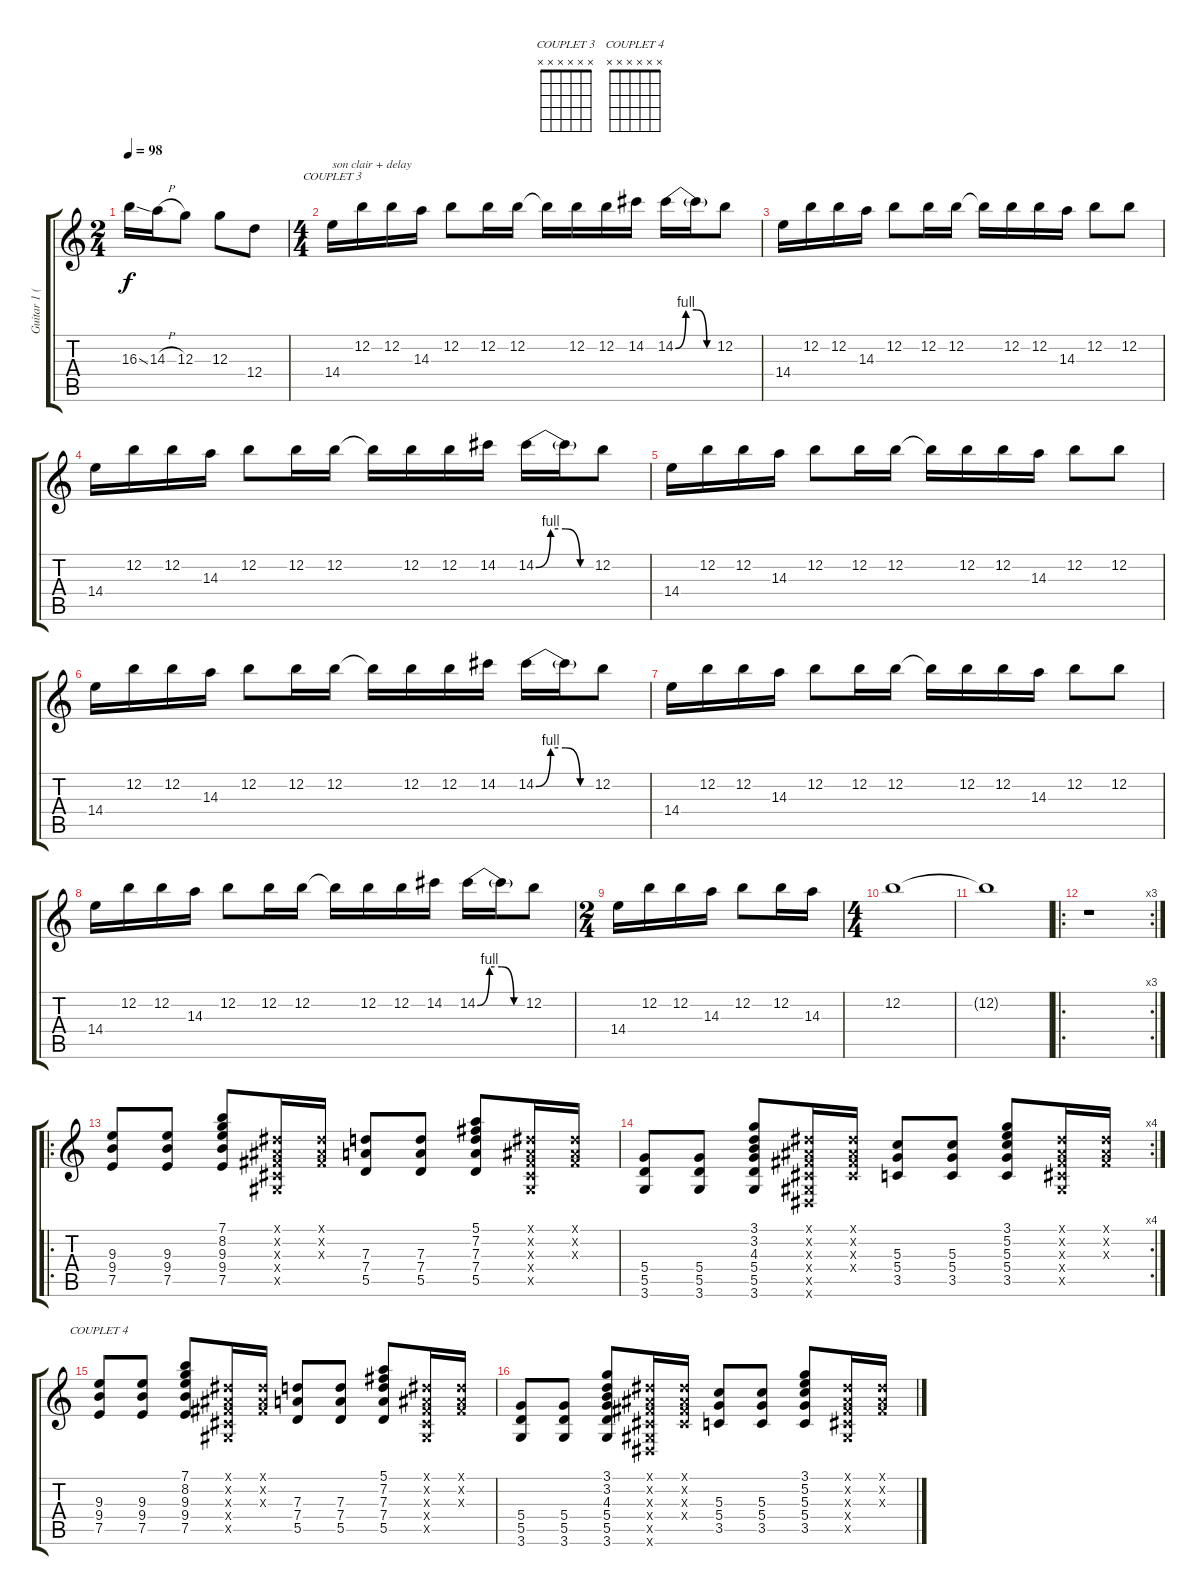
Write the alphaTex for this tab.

\track ("Guitar 1 (Disto)" "Guitar 1 (") {instrument distortionguitar}
\staff {score tabs}
\tuning (E4 B3 G3 D3 A2 E2) {hide}
\chord ("COUPLET 3" x x x x x x) {firstfret 0}
\chord ("COUPLET 4" x x x x x x) {firstfret 0}
\ts (2 4)
\tempo 98
\clef g2
\ks c
16.3{ss}.16{dy f} 14.3{h}.16 12.3.8 12.3.8 12.4.8 |
\ts (4 4)
14.4.16{ch "COUPLET 3" txt "son clair + delay"} 12.2.16 12.2.16 14.3.16 12.2.8 12.2.16 12.2.16 12.2{t}.16 12.2.16 12.2.16 14.2.16 14.2{be (custom 0 0 15 4 30 4 45 0 60 0)}.16 14.2{t}.16 12.2.8 |
14.4.16 12.2.16 12.2.16 14.3.16 12.2.8 12.2.16 12.2.16 12.2{t}.16 12.2.16 12.2.16 14.3.16 12.2.8 12.2.8 |
14.4.16 12.2.16 12.2.16 14.3.16 12.2.8 12.2.16 12.2.16 12.2{t}.16 12.2.16 12.2.16 14.2.16 14.2{be (custom 0 0 15 4 30 4 45 0 60 0)}.16 14.2{t}.16 12.2.8 |
14.4.16 12.2.16 12.2.16 14.3.16 12.2.8 12.2.16 12.2.16 12.2{t}.16 12.2.16 12.2.16 14.3.16 12.2.8 12.2.8 |
14.4.16 12.2.16 12.2.16 14.3.16 12.2.8 12.2.16 12.2.16 12.2{t}.16 12.2.16 12.2.16 14.2.16 14.2{be (custom 0 0 15 4 30 4 45 0 60 0)}.16 14.2{t}.16 12.2.8 |
14.4.16 12.2.16 12.2.16 14.3.16 12.2.8 12.2.16 12.2.16 12.2{t}.16 12.2.16 12.2.16 14.3.16 12.2.8 12.2.8 |
14.4.16 12.2.16 12.2.16 14.3.16 12.2.8 12.2.16 12.2.16 12.2{t}.16 12.2.16 12.2.16 14.2.16 14.2{be (custom 0 0 15 4 30 4 45 0 60 0)}.16 14.2{t}.16 12.2.8 |
\ts (2 4)
14.4.16 12.2.16 12.2.16 14.3.16 12.2.8 12.2.16 14.3.16 |
\ts (4 4)
12.2.1 |
12.2{t}.1 |
\ro
\rc 3
r.1 |
\ro
(9.3 9.4 7.5).8 (9.3 9.4 7.5).8 (7.1 8.2 9.3 9.4 7.5).8 (-1.1{x} -1.2{x} -1.3{x} -1.4{x} -1.5{x}).16 (-1.1{x} -1.2{x} -1.3{x}).16 (7.3 7.4 5.5).8 (7.3 7.4 5.5).8 (5.1 7.2 7.3 7.4 5.5).8 (-1.1{x} -1.2{x} -1.3{x} -1.4{x} -1.5{x}).16 (-1.1{x} -1.2{x} -1.3{x}).16 |
\rc 4
(5.4 5.5 3.6).8 (5.4 5.5 3.6).8 (3.1 3.2 4.3 5.4 5.5 3.6).8 (-1.1{x} -1.2{x} -1.3{x} -1.4{x} -1.5{x} -1.6{x}).16 (-1.1{x} -1.2{x} -1.3{x} -1.4{x}).16 (5.3 5.4 3.5).8 (5.3 5.4 3.5).8 (3.1 5.2 5.3 5.4 3.5).8 (-1.1{x} -1.2{x} -1.3{x} -1.4{x} -1.5{x}).16 (-1.1{x} -1.2{x} -1.3{x}).16 |
(9.3 9.4 7.5).8{ch "COUPLET 4"} (9.3 9.4 7.5).8 (7.1 8.2 9.3 9.4 7.5).8 (-1.1{x} -1.2{x} -1.3{x} -1.4{x} -1.5{x}).16 (-1.1{x} -1.2{x} -1.3{x}).16 (7.3 7.4 5.5).8 (7.3 7.4 5.5).8 (5.1 7.2 7.3 7.4 5.5).8 (-1.1{x} -1.2{x} -1.3{x} -1.4{x} -1.5{x}).16 (-1.1{x} -1.2{x} -1.3{x}).16 |
(5.4 5.5 3.6).8 (5.4 5.5 3.6).8 (3.1 3.2 4.3 5.4 5.5 3.6).8 (-1.1{x} -1.2{x} -1.3{x} -1.4{x} -1.5{x} -1.6{x}).16 (-1.1{x} -1.2{x} -1.3{x} -1.4{x}).16 (5.3 5.4 3.5).8 (5.3 5.4 3.5).8 (3.1 5.2 5.3 5.4 3.5).8 (-1.1{x} -1.2{x} -1.3{x} -1.4{x} -1.5{x}).16 (-1.1{x} -1.2{x} -1.3{x}).16
